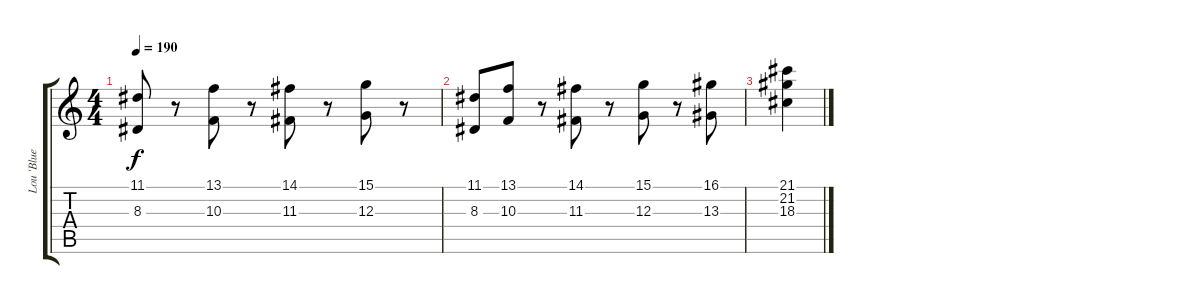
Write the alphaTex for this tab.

\track ("Lou 'Blue Lou' Marini" "Lou 'Blue ") {instrument tenorsax}
\staff {score tabs}
\tuning (E4 B3 G3 D3 A2 E2) {hide}
\ts (4 4)
\tempo 190
\clef g2
\ks c
(11.1 8.3).8{dy f} r.8 (13.1 10.3).8 r.8 (14.1 11.3).8 r.8 (15.1 12.3).8 r.8 |
(11.1 8.3).8 (13.1 10.3).8 r.8 (14.1 11.3).8 r.8 (15.1 12.3).8 r.8 (16.1 13.3).8 |
(21.1 21.2 18.3).4
